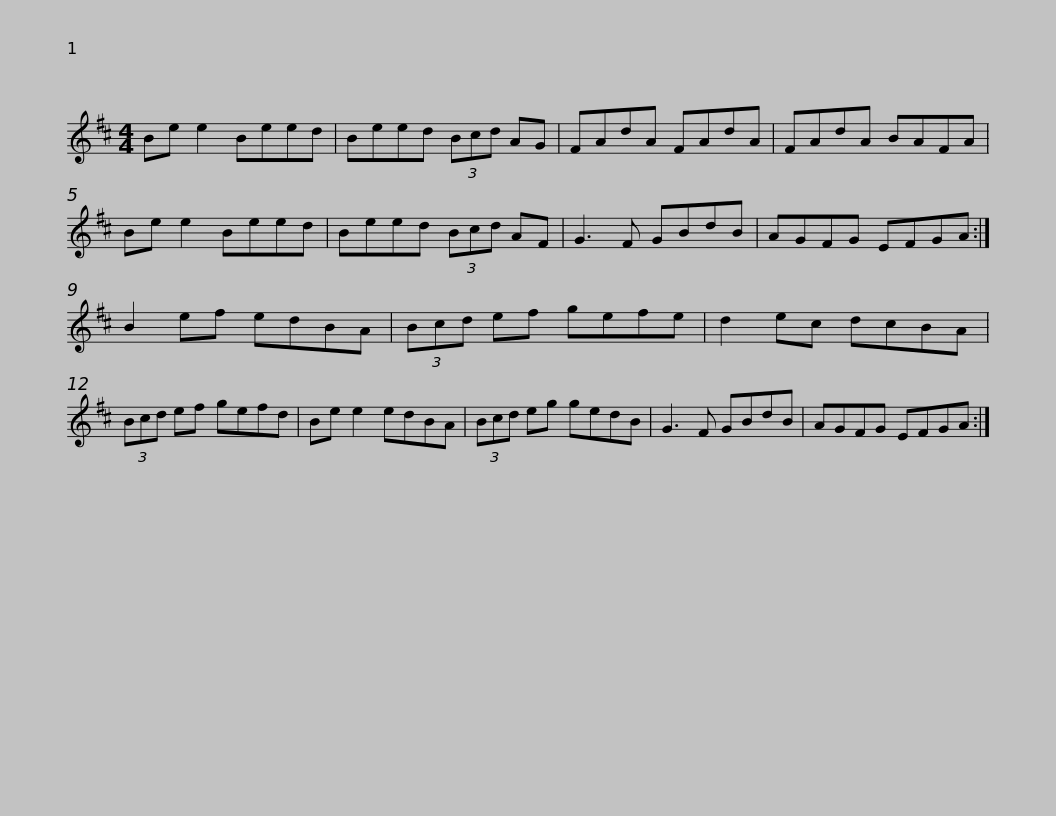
X:1
L:1/8
M:4/4
I:linebreak $
K:D
V:1 treble
V:1
 Be e2 Beed | Beed (3Bcd AG | FAdA FAdA | FAdA BAFA | Be e2 Beed |$ %5
 Beed (3Bcd AF | G3 F GBdB | AGFG EFGA :| B2 ef edBA | (3Bcd ef gefe |$ %10
 d2 ec dcBA | (3Bcd ef gefd | Be e2 edBA | (3Bcd eg gedB | G3 F GBdB |$ %15
 AGFG EFGA :| %16
